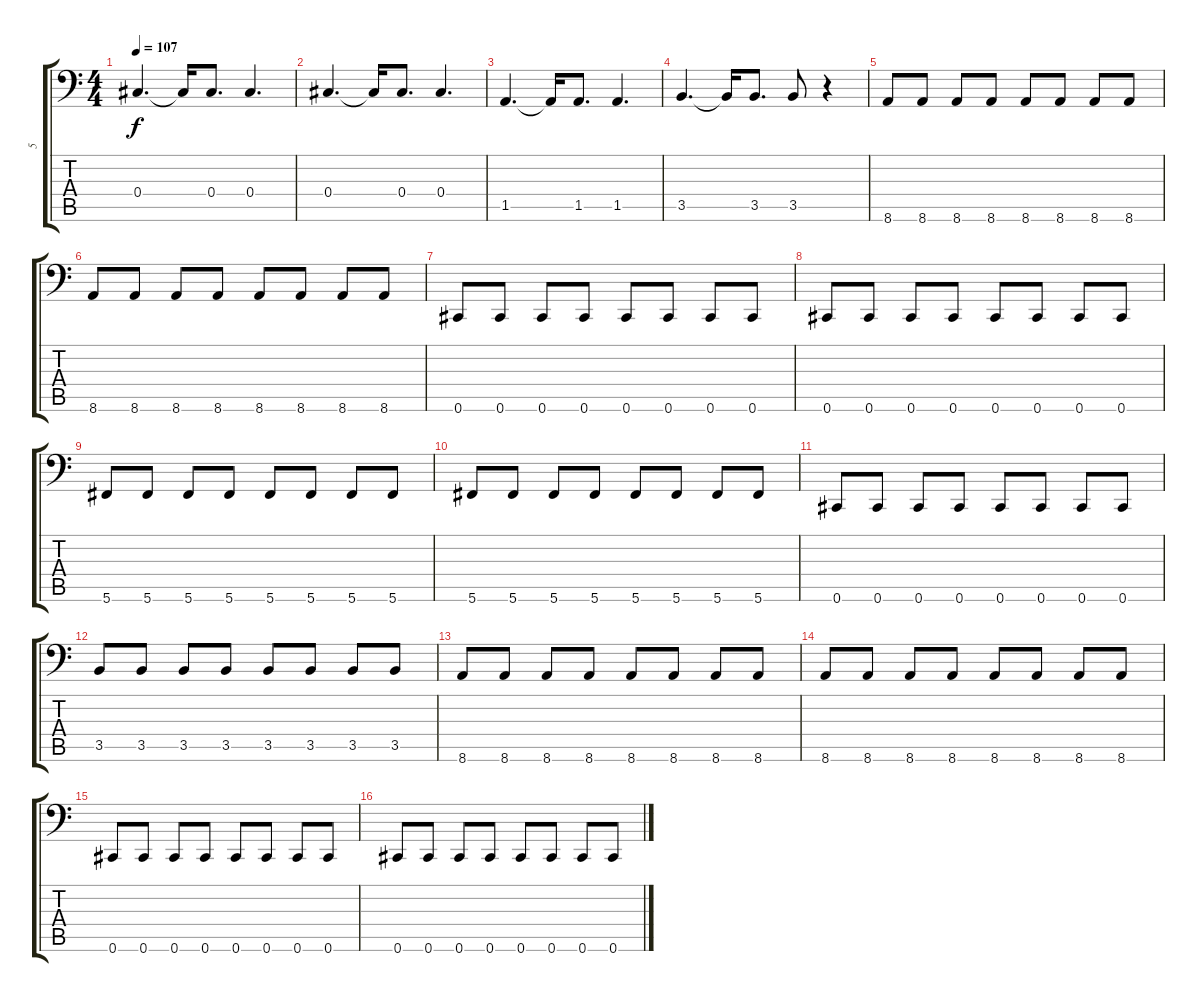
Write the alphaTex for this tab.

\track ("5" "5") {instrument electricbasspick}
\staff {score tabs}
\tuning (Eb3 Bb2 Gb2 Db2 Ab1 Db1) {hide}
\ts (4 4)
\tempo 107
\clef f4
\ks c
0.4.4{d dy f} 0.4{t}.16 0.4.8{d} 0.4.4{d} |
0.4.4{d} 0.4{t}.16 0.4.8{d} 0.4.4{d} |
1.5.4{d} 1.5{t}.16 1.5.8{d} 1.5.4{d} |
3.5.4{d} 3.5{t}.16 3.5.8{d} 3.5.8 r.4 |
8.6.8{volume 12} 8.6.8 8.6.8 8.6.8 8.6.8 8.6.8 8.6.8 8.6.8 |
8.6.8 8.6.8 8.6.8 8.6.8 8.6.8 8.6.8 8.6.8 8.6.8 |
0.6.8 0.6.8 0.6.8 0.6.8 0.6.8 0.6.8 0.6.8 0.6.8 |
0.6.8 0.6.8 0.6.8 0.6.8 0.6.8 0.6.8 0.6.8 0.6.8 |
5.6.8 5.6.8 5.6.8 5.6.8 5.6.8 5.6.8 5.6.8 5.6.8 |
5.6.8 5.6.8 5.6.8 5.6.8 5.6.8 5.6.8 5.6.8 5.6.8 |
0.6.8 0.6.8 0.6.8 0.6.8 0.6.8 0.6.8 0.6.8 0.6.8 |
3.5.8 3.5.8 3.5.8 3.5.8 3.5.8 3.5.8 3.5.8 3.5.8 |
8.6.8 8.6.8 8.6.8 8.6.8 8.6.8 8.6.8 8.6.8 8.6.8 |
8.6.8 8.6.8 8.6.8 8.6.8 8.6.8 8.6.8 8.6.8 8.6.8 |
0.6.8 0.6.8 0.6.8 0.6.8 0.6.8 0.6.8 0.6.8 0.6.8 |
0.6.8 0.6.8 0.6.8 0.6.8 0.6.8 0.6.8 0.6.8 0.6.8
